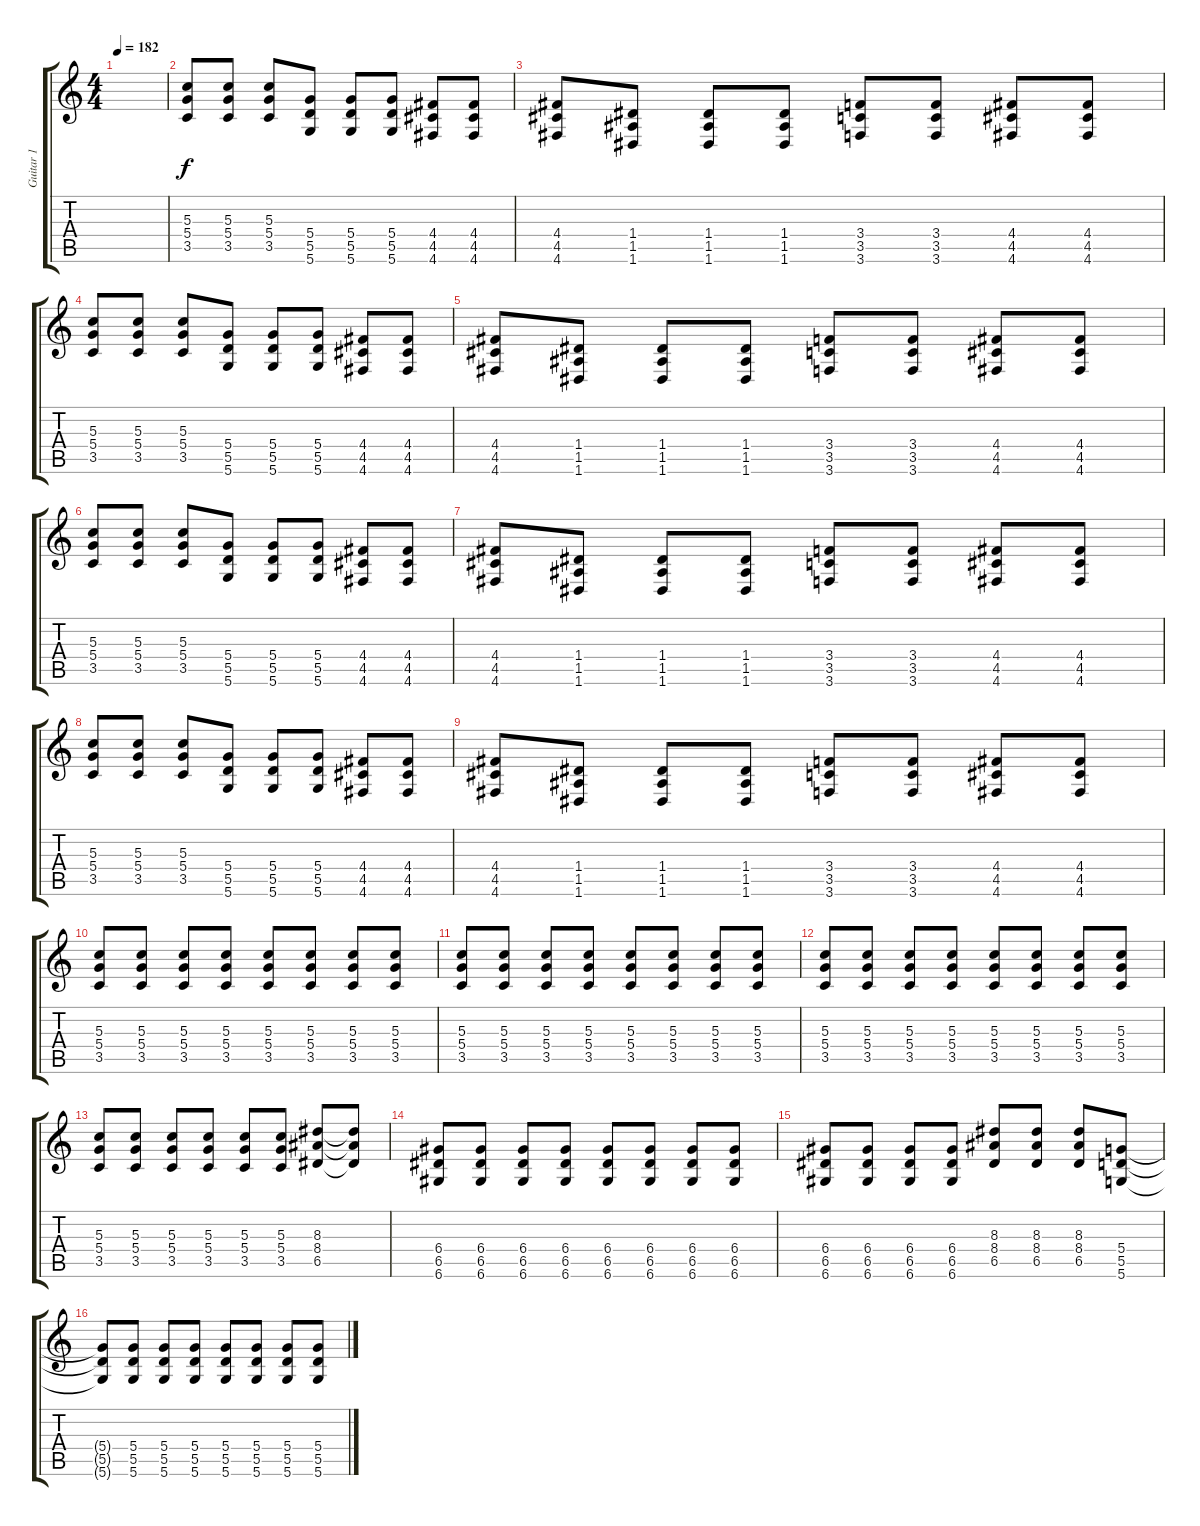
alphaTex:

\track ("Guitar 1" "Guitar 1") {instrument distortionguitar}
\staff {score tabs}
\tuning (E4 B3 G3 D3 A2 D2) {hide}
\ts (4 4)
\tempo 182
\clef g2
\ks c
|
(5.3 5.4 3.5).8{volume 14 instrument distortionguitar} (5.3 5.4 3.5).8 (5.3 5.4 3.5).8 (5.4 5.5 5.6).8 (5.4 5.5 5.6).8 (5.4 5.5 5.6).8 (4.4 4.5 4.6).8 (4.4 4.5 4.6).8 |
(4.4 4.5 4.6).8 (1.4 1.5 1.6).8 (1.4 1.5 1.6).8 (1.4 1.5 1.6).8 (3.4 3.5 3.6).8 (3.4 3.5 3.6).8 (4.4 4.5 4.6).8 (4.4 4.5 4.6).8 |
(5.3 5.4 3.5).8 (5.3 5.4 3.5).8 (5.3 5.4 3.5).8 (5.4 5.5 5.6).8 (5.4 5.5 5.6).8 (5.4 5.5 5.6).8 (4.4 4.5 4.6).8 (4.4 4.5 4.6).8 |
(4.4 4.5 4.6).8 (1.4 1.5 1.6).8 (1.4 1.5 1.6).8 (1.4 1.5 1.6).8 (3.4 3.5 3.6).8 (3.4 3.5 3.6).8 (4.4 4.5 4.6).8 (4.4 4.5 4.6).8 |
(5.3 5.4 3.5).8{volume 14 instrument distortionguitar} (5.3 5.4 3.5).8 (5.3 5.4 3.5).8 (5.4 5.5 5.6).8 (5.4 5.5 5.6).8 (5.4 5.5 5.6).8 (4.4 4.5 4.6).8 (4.4 4.5 4.6).8 |
(4.4 4.5 4.6).8 (1.4 1.5 1.6).8 (1.4 1.5 1.6).8 (1.4 1.5 1.6).8 (3.4 3.5 3.6).8 (3.4 3.5 3.6).8 (4.4 4.5 4.6).8 (4.4 4.5 4.6).8 |
(5.3 5.4 3.5).8 (5.3 5.4 3.5).8 (5.3 5.4 3.5).8 (5.4 5.5 5.6).8 (5.4 5.5 5.6).8 (5.4 5.5 5.6).8 (4.4 4.5 4.6).8 (4.4 4.5 4.6).8 |
(4.4 4.5 4.6).8 (1.4 1.5 1.6).8 (1.4 1.5 1.6).8 (1.4 1.5 1.6).8 (3.4 3.5 3.6).8 (3.4 3.5 3.6).8 (4.4 4.5 4.6).8 (4.4 4.5 4.6).8 |
(5.3 5.4 3.5).8 (5.3 5.4 3.5).8 (5.3 5.4 3.5).8 (5.3 5.4 3.5).8 (5.3 5.4 3.5).8 (5.3 5.4 3.5).8 (5.3 5.4 3.5).8 (5.3 5.4 3.5).8 |
(5.3 5.4 3.5).8 (5.3 5.4 3.5).8 (5.3 5.4 3.5).8 (5.3 5.4 3.5).8 (5.3 5.4 3.5).8 (5.3 5.4 3.5).8 (5.3 5.4 3.5).8 (5.3 5.4 3.5).8 |
(5.3 5.4 3.5).8 (5.3 5.4 3.5).8 (5.3 5.4 3.5).8 (5.3 5.4 3.5).8 (5.3 5.4 3.5).8 (5.3 5.4 3.5).8 (5.3 5.4 3.5).8 (5.3 5.4 3.5).8 |
(5.3 5.4 3.5).8 (5.3 5.4 3.5).8 (5.3 5.4 3.5).8 (5.3 5.4 3.5).8 (5.3 5.4 3.5).8 (5.3 5.4 3.5).8 (8.3 8.4 6.5).8 (8.3{t} 8.4{t} 6.5{t}).8 |
(6.4 6.5 6.6).8 (6.4 6.5 6.6).8 (6.4 6.5 6.6).8 (6.4 6.5 6.6).8 (6.4 6.5 6.6).8 (6.4 6.5 6.6).8 (6.4 6.5 6.6).8 (6.4 6.5 6.6).8 |
(6.4 6.5 6.6).8 (6.4 6.5 6.6).8 (6.4 6.5 6.6).8 (6.4 6.5 6.6).8 (8.3 8.4 6.5).8 (8.3 8.4 6.5).8 (8.3 8.4 6.5).8 (5.4 5.5 5.6).8 |
(5.4{t} 5.5{t} 5.6{t}).8 (5.4 5.5 5.6).8 (5.4 5.5 5.6).8 (5.4 5.5 5.6).8 (5.4 5.5 5.6).8 (5.4 5.5 5.6).8 (5.4 5.5 5.6).8 (5.4 5.5 5.6).8
